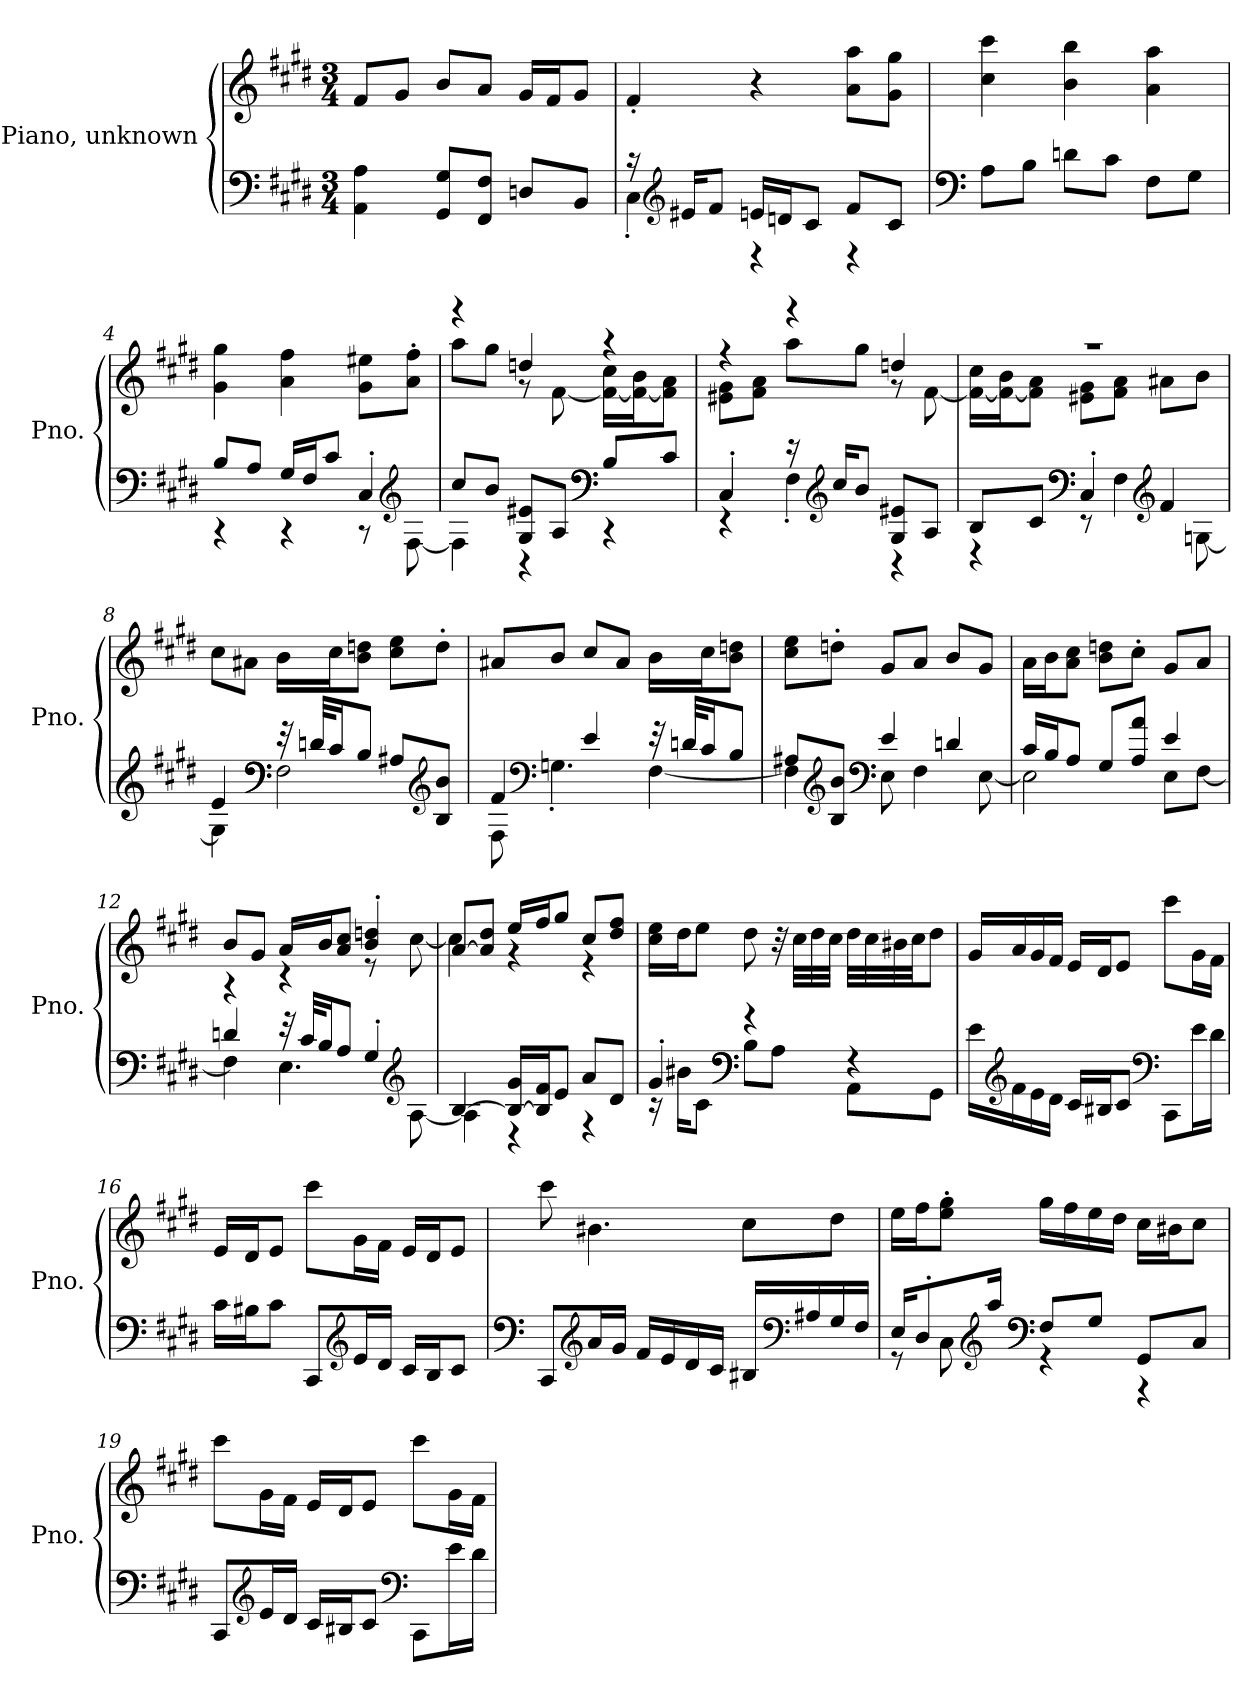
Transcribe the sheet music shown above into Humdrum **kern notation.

**kern	**kern
*part1	*part1
*staff2	*staff1
*I"Piano, unknown	*
*I'Pno.	*
*clefF4	*clefG2
*k[f#c#g#d#]	*k[f#c#g#d#]
*M3/4	*M3/4
*MM110	*MM110
=1	=1
4AA\ 4A\	8f#/L
.	8g#/J
8GG#/ 8G#/L	8b/L
8FF#/ 8F#/J	8a/J
8Dn/L	16g#/LL
.	16f#/J
8BB/J	8g#/J
=2	=2
*^	*
16r	4C#'\	4f#'/
*clefG2	*	*
16e#X/KL	.	.
8f#/J	.	.
16en/LL	4r	4r
16dn/J	.	.
8c#/J	.	.
8f#/L	4r	8a\ 8aa\L
8c#/J	.	8g#\ 8gg#\J
*v	*v	*
=3	=3
*clefF4	*
8A\L	4cc#\ 4ccc#\
8B\J	.
8dn\L	4b\ 4bb\
8c#\J	.
8F#\L	4a\ 4aa\
8G#\J	.
=4	=4
*^	*
8B/L	4r	4g#\ 4gg#\
8A/J	.	.
16G#/LL	4r	4a\ 4ff#\
16F#/J	.	.
8c#/J	.	.
4C#'/	8r	8g#\ 8ee#X\L
*clefG2	*	*
.	[8F#\	8a\' 8ff#\'J
!!LO:LB:g=z
=5	=5	=5
*	*	*^
8cc#/L	4F#\]	4r	8aa\L
8b/J	.	.	8gg#\J
8G#/ 8e#X/L	4r	4ddn/	8r
8A/J	.	.	[8f#\
*clefF4	*	*	*
8B/L	4r	4r	16f#\_ 16cc#\LL
.	.	.	16f#\_ 16b\J
8c#/J	.	.	8f#\] 8a\J
=6	=6	=6	=6
4C#'/	4r	4r	8e#X\ 8g#\L
.	.	.	8f#\ 8a\J
16r	4F#'\	4r	8aa\L
*clefG2	*	*	*
16cc#/KL	.	.	.
8b/J	.	.	8gg#\J
8G#/ 8e#X/L	4r	4ddn/	8r
8A/J	.	.	[8f#\
=7	=7	=7	=7
8B/L	4r	2.r	16f#\_ 16cc#\LL
.	.	.	16f#\_ 16b\J
8c#/J	.	.	8f#\] 8a\J
*clefF4	*	*	*
4C#'/	8r	.	8e#X\ 8g#\L
.	4F#\	.	8f#\ 8a\J
*clefG2	*	*	*
4f#/	.	.	8a#X\L
.	[8Gn\	.	8b\J
*	*	*v	*v
!!LO:LB:g=z
=8	=8	=8
4e/	4G\]	8cc#\L
.	.	8a#X\J
*clefF4	*	*
32r	2F#\	16b\LL
32dn/KLL	.	.
16c#/J	.	16cc#\J
8B/J	.	8b\ 8ddn\J
8A#X/L	.	8cc#\ 8ee\L
*clefG2	*	*
8B/ 8b/J	.	8dd'\J
=9	=9	=9
4f#/	8F#\	8a#X/L
*clefF4	*	*
.	4.Gn'\	8b/J
4e/	.	8cc#/L
.	.	8a#/J
32r	[4F#\	16b\LL
32dn/KLL	.	.
16c#/J	.	16cc#\J
8B/J	.	8b\ 8ddn\J
=10	=10	=10
8A#X/L	4F#\]	8cc#\ 8ee\L
*clefG2	*	*
8B/ 8b/J	.	8ddn'\J
*clefF4	*	*
4e/	8E\	8g#/L
.	4F#\	8a/J
4dn/	.	8b/L
.	[8E\	8g#/J
!!LO:LB:g=z
=11	=11	=11
16c#/LL	2E\]	16a\LL
16B/J	.	16b\J
8A/J	.	8a\ 8cc#\J
8G#/L	.	8b\ 8ddn\L
8A/ 8a/J	.	8cc#'\J
4e/	8E\L	8g#/L
.	[8F#\J	8a/J
=12	=12	=12
*	*	*^
4dn/	4F#\]	8b/L	4r
.	.	8g#/J	.
32r	4.E\	16a/LL	4r
32c#/KLL	.	.	.
16B/J	.	16b/J	.
8A/J	.	8a/ 8cc#/J	.
4G#'/	.	4b/' 4ddn/'	8r
*clefG2	*	*	*
.	[8A\	.	[8cc#\
=13	=13	=13	=13
[4B/	4A\]	[8a/L	4cc#\]
.	.	8a/] 8dd#/J	.
16B/_ 16g#/LL	4r	16ee/LL	4r
16B/] 16f#/J	.	16ff#/J	.
8e/J	.	8gg#/J	.
8a/L	4r	8cc#/L	4r
8d#/J	.	8dd#/ 8ff#/J	.
*	*	*v	*v
!!LO:LB:g=z
=14	=14	=14
4g#'/	16r	16cc#\ 16ee\LL
.	16b#X\KL	16dd#\J
.	8c#\J	8ee\J
*clefF4	*	*
4r	8B\L	8dd#\
.	8A\J	32r
.	.	32cc#\LLL
.	.	32dd#\
.	.	32cc#\JJJ
4r	8AA\L	32dd#\LLL
.	.	32cc#\
.	.	32b#X\
.	.	32cc#\JJ
.	8GG#\J	8dd#\J
*v	*v	*
=15	=15
16e\LL	16g#/LL
*clefG2	*
16f#\	16a/
16e\	16g#/
16d#\JJ	16f#/JJ
16c#/LL	16e/LL
16B#X/J	16d#/J
8c#/J	8e/J
*clefF4	*
8CC#\L	8ccc#\L
16e\L	16g#\L
16d#\JJ	16f#\JJ
!!LO:LB:g=z
=16	=16
16c#\LL	16e/LL
16B#X\J	16d#/J
8c#\J	8e/J
8CC#/L	8ccc#\L
*clefG2	*
16e/L	16g#\L
16d#/JJ	16f#\JJ
16c#/LL	16e/LL
16B#/J	16d#/J
8c#/J	8e/J
=17	=17
*clefF4	*
8CC#/L	8ccc#\
*clefG2	*
16a/L	4.b#X\
16g#/JJ	.
16f#/LL	.
16e/	.
16d#/	.
16c#/JJ	.
16B#X/LL	8cc#\L
*clefF4	*
16A#X/	.
16G#/	8dd#\J
16F#/JJ	.
!!LO:PB:g=z
=18	=18
*^	*
16E/KL	8r	16ee\LL
8D#'/	.	16ff#\J
.	8C#\	8ee\' 8gg#\'J
*clefG2	*	*
16aa/Jk	.	.
*clefF4	*	*
8F#/L	4r	16gg#\LL
.	.	16ff#\
8G#/J	.	16ee\
.	.	16dd#\JJ
8GG#/L	4r	16cc#\LL
.	.	16b#X\J
8C#/J	.	8cc#\J
*v	*v	*
=19	=19
8CC#/L	8ccc#\L
*clefG2	*
16e/L	16g#\L
16d#/JJ	16f#\JJ
16c#/LL	16e/LL
16B#X/J	16d#/J
8c#/J	8e/J
*clefF4	*
8CC#\L	8ccc#\L
16e\L	16g#\L
16d#\JJ	16f#\JJ
=	=
*-	*-
